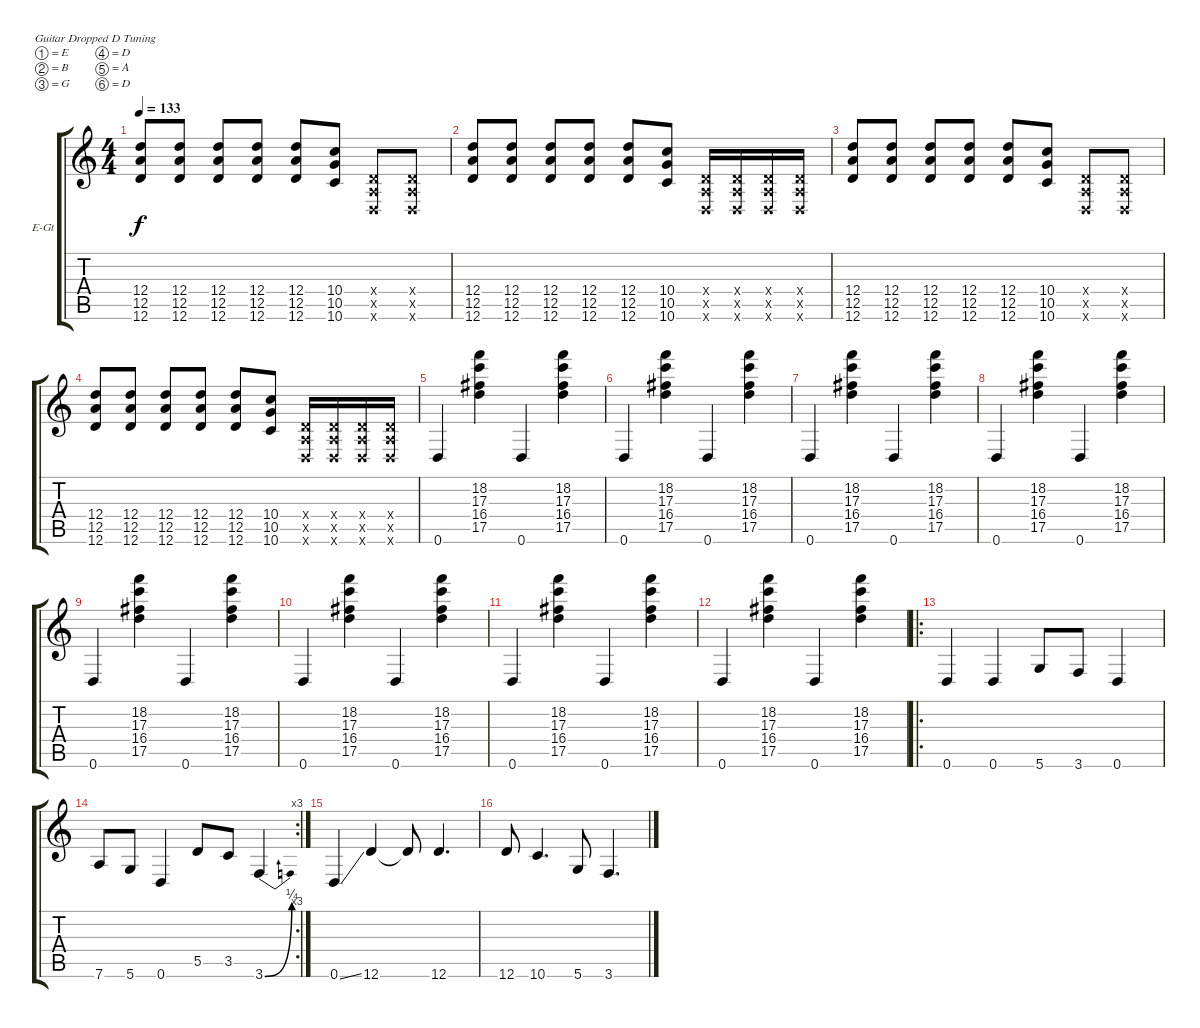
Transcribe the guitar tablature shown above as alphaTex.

\bracketExtendMode groupsimilarinstruments
\firstSystemTrackNameOrientation horizontal
\otherSystemsTrackNameOrientation horizontal
\track ("Tom Morello" "E-Gt") {instrument distortionguitar}
\staff {score tabs}
\tuning (E4 B3 G3 D3 A2 D2)
\ts (4 4)
\tempo 133
\clef g2
\ks c
(12.4 12.5 12.6).8{dy f} (12.4 12.5 12.6).8 (12.4 12.5 12.6).8 (12.4 12.5 12.6).8 (12.4 12.5 12.6).8 (10.4 10.5 10.6).8 (0.4{x} 0.5{x} 0.6{x}).8 (0.4{x} 0.5{x} 0.6{x}).8 |
(12.4 12.5 12.6).8 (12.4 12.5 12.6).8 (12.4 12.5 12.6).8 (12.4 12.5 12.6).8 (12.4 12.5 12.6).8 (10.4 10.5 10.6).8 (0.4{x} 0.5{x} 0.6{x}).16 (0.4{x} 0.5{x} 0.6{x}).16 (0.4{x} 0.5{x} 0.6{x}).16 (0.4{x} 0.5{x} 0.6{x}).16 |
(12.4 12.5 12.6).8 (12.4 12.5 12.6).8 (12.4 12.5 12.6).8 (12.4 12.5 12.6).8 (12.4 12.5 12.6).8 (10.4 10.5 10.6).8 (0.4{x} 0.5{x} 0.6{x}).8 (0.4{x} 0.5{x} 0.6{x}).8 |
(12.4 12.5 12.6).8 (12.4 12.5 12.6).8 (12.4 12.5 12.6).8 (12.4 12.5 12.6).8 (12.4 12.5 12.6).8 (10.4 10.5 10.6).8 (0.4{x} 0.5{x} 0.6{x}).16 (0.4{x} 0.5{x} 0.6{x}).16 (0.4{x} 0.5{x} 0.6{x}).16 (0.4{x} 0.5{x} 0.6{x}).16 |
0.6.4 (18.2 17.3 16.4 17.5).4 0.6.4 (18.2 17.3 16.4 17.5).4 |
0.6.4 (18.2 17.3 16.4 17.5).4 0.6.4 (18.2 17.3 16.4 17.5).4 |
0.6.4 (18.2 17.3 16.4 17.5).4 0.6.4 (18.2 17.3 16.4 17.5).4 |
0.6.4 (18.2 17.3 16.4 17.5).4 0.6.4 (18.2 17.3 16.4 17.5).4 |
0.6.4 (18.2 17.3 16.4 17.5).4 0.6.4 (18.2 17.3 16.4 17.5).4 |
0.6.4 (18.2 17.3 16.4 17.5).4 0.6.4 (18.2 17.3 16.4 17.5).4 |
0.6.4 (18.2 17.3 16.4 17.5).4 0.6.4 (18.2 17.3 16.4 17.5).4 |
0.6.4 (18.2 17.3 16.4 17.5).4 0.6.4 (18.2 17.3 16.4 17.5).4 |
\ro
0.6.4 0.6.4 5.6.8 3.6.8 0.6.4 |
\rc 3
7.6.8 5.6.8 0.6.4 5.5.8 3.5.8 3.6{be (bend 0 0 60 1)}.4 |
0.6{ss}.4 12.6.4 12.6{t}.8 12.6.4{d} |
12.6.8 10.6.4{d} 5.6.8 3.6.4{d}
